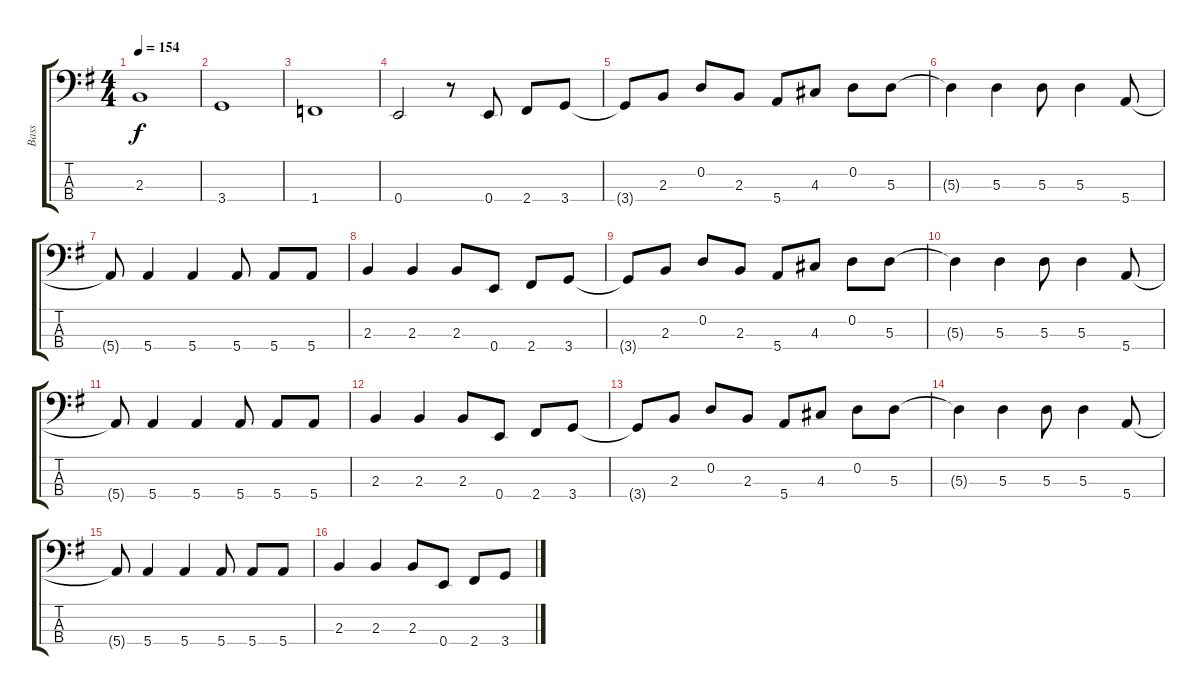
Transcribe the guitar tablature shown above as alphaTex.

\track ("Bass" "Bass") {instrument electricbassfinger}
\staff {score tabs}
\tuning (G2 D2 A1 E1) {hide}
\ts (4 4)
\tempo 154
\clef f4
\ks g
2.3.1{dy f} |
3.4.1 |
1.4.1 |
0.4.2 r.8 0.4.8 2.4.8 3.4.8 |
3.4{t}.8 2.3.8 0.2.8 2.3.8 5.4.8 4.3.8 0.2.8 5.3.8 |
5.3{t}.4 5.3.4 5.3.8 5.3.4 5.4.8 |
5.4{t}.8 5.4.4 5.4.4 5.4.8 5.4.8 5.4.8 |
2.3.4 2.3.4 2.3.8 0.4.8 2.4.8 3.4.8 |
3.4{t}.8 2.3.8 0.2.8 2.3.8 5.4.8 4.3.8 0.2.8 5.3.8 |
5.3{t}.4 5.3.4 5.3.8 5.3.4 5.4.8 |
5.4{t}.8 5.4.4 5.4.4 5.4.8 5.4.8 5.4.8 |
2.3.4 2.3.4 2.3.8 0.4.8 2.4.8 3.4.8 |
3.4{t}.8 2.3.8 0.2.8 2.3.8 5.4.8 4.3.8 0.2.8 5.3.8 |
5.3{t}.4 5.3.4 5.3.8 5.3.4 5.4.8 |
5.4{t}.8 5.4.4 5.4.4 5.4.8 5.4.8 5.4.8 |
2.3.4 2.3.4 2.3.8 0.4.8 2.4.8 3.4.8
